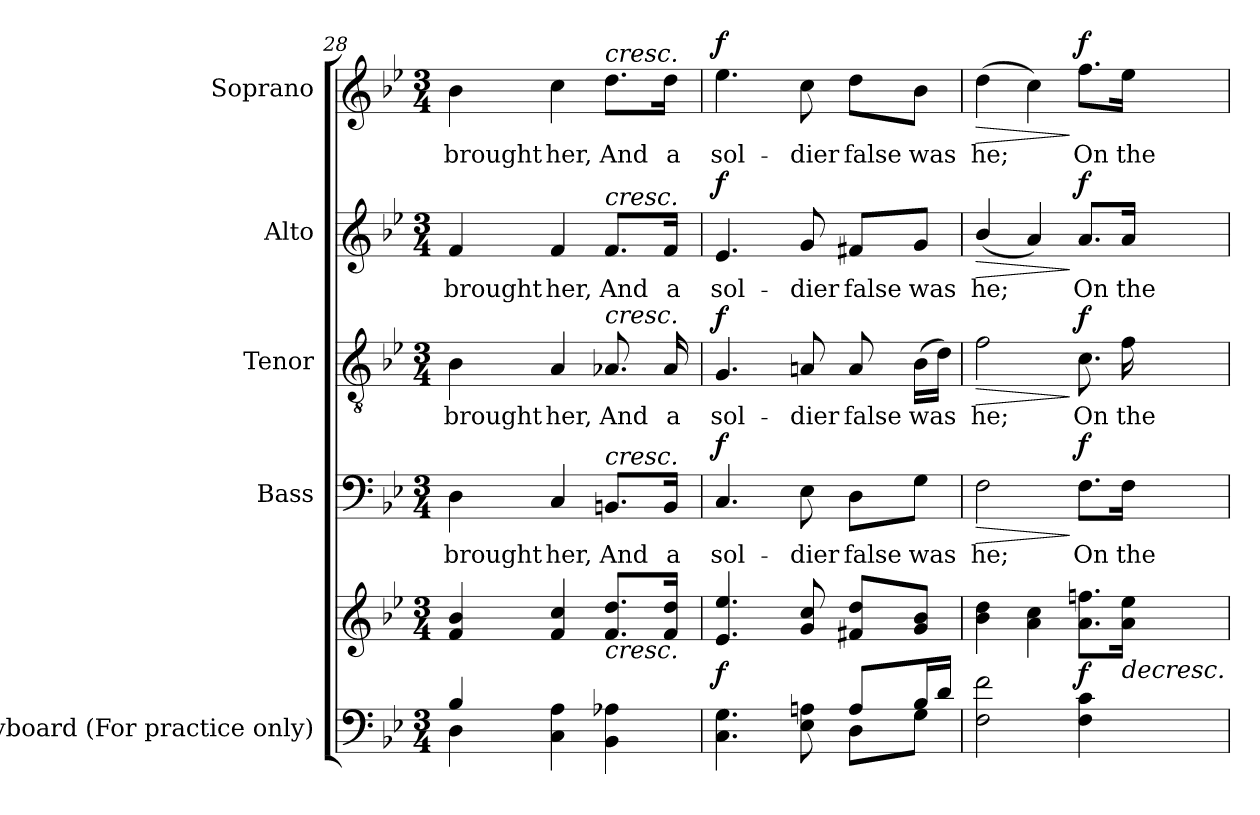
**kern	**kern	**dynam	**kern	**text	**dynam	**kern	**text	**dynam	**kern	**text	**dynam	**kern	**text	**dynam
*part5	*part5	*part5	*part4	*part4	*part4	*part3	*part3	*part3	*part2	*part2	*part2	*part1	*part1	*part1
*staff6	*staff5	*staff5/6	*staff4	*staff4	*staff4	*staff3	*staff3	*staff3	*staff2	*staff2	*staff2	*staff1	*staff1	*staff1
*I"Keyboard (For practice only)	*	*	*I"Bass	*	*	*I"Tenor	*	*	*I"Alto	*	*	*I"Soprano	*	*
*I'Kbd.	*	*	*I'B.	*	*	*I'T.	*	*	*I'A.	*	*	*I'S.	*	*
*clefF4	*clefG2	*	*clefF4	*	*	*clefGv2	*	*	*clefG2	*	*	*clefG2	*	*
*	*	*	*	*	*	*ITrd7c12	*	*	*	*	*	*	*	*
*k[b-e-]	*k[b-e-]	*	*k[b-e-]	*	*	*k[b-e-]	*	*	*k[b-e-]	*	*	*k[b-e-]	*	*
*B-:	*B-:	*	*B-:	*	*	*B-:	*	*	*B-:	*	*	*B-:	*	*
*M3/4	*M3/4	*	*M3/4	*	*	*M3/4	*	*	*M3/4	*	*	*M3/4	*	*
=28	=28	=28	=28	=28	=28	=28	=28	=28	=28	=28	=28	=28	=28	=28
*^	*	*	*	*	*	*	*	*	*	*	*	*	*	*
!	!	!	!	!	!LO:LY:b:color=#000000	!	!	!	!	!	!	!	!	!	!
!	!	!	!	!	!	!	!	!LO:LY:b:color=#000000	!	!	!	!	!	!	!
!	!	!	!	!	!	!	!	!	!	!	!LO:LY:b:color=#000000	!	!	!	!
!	!	!	!	!	!	!	!	!	!	!	!	!	!	!LO:LY:b:color=#000000	!
4B-i/	4Di\	4fi/ 4b-i	.	4Di\	brought	.	4BB-i\	brought	.	4fi/	brought	.	4b-i\	brought	.
!	!	!	!	!	!LO:LY:b:color=#000000	!	!	!	!	!	!	!	!	!	!
!	!	!	!	!	!	!	!	!LO:LY:b:color=#000000	!	!	!	!	!	!	!
!	!	!	!	!	!	!	!	!	!	!	!LO:LY:b:color=#000000	!	!	!	!
!	!	!	!	!	!	!	!	!	!	!	!	!	!	!LO:LY:b:color=#000000	!
4Ci\ 4Ai	2ryy	4fi/ 4cci	.	4Ci/	her,	.	4AAi/	her,	.	4fi/	her,	.	4cci\	her,	.
!	!	!	!	!	!LO:LY:b:color=#000000	!	!	!	!	!	!	!	!	!	!
!	!	!	!	!	!	!	!	!LO:LY:b:color=#000000	!	!	!	!	!	!	!
!	!	!	!	!	!	!	!	!	!	!	!LO:LY:b:color=#000000	!	!	!	!
!	!	!	!	!	!	!	!	!	!	!	!	!	!LO:TX:a:i:t=cresc.	!	!
!	!	!	!	!	!	!	!	!	!	!LO:TX:a:i:t=cresc.	!	!	!	!	!
!	!	!	!	!	!	!	!LO:TX:a:i:t=cresc.	!	!	!	!	!	!	!	!
!	!	!	!	!LO:TX:a:i:t=cresc.	!	!	!	!	!	!	!	!	!	!	!
!	!	!LO:TX:b:i:t=cresc.	!	!	!	!	!	!	!	!	!	!	!	!	!
!	!	!	!	!	!	!	!	!	!	!	!	!	!	!LO:LY:b:color=#000000	!
4BB-i\ 4A-Xi	.	8.fi/ 8.ddiL	.	8.BBni/L	And	.	8.AA-Xi/	And	.	8.fi/L	And	.	8.ddi\L	And	.
!	!	!	!	!	!LO:LY:b:color=#000000	!	!	!	!	!	!	!	!	!	!
!	!	!	!	!	!	!	!	!LO:LY:b:color=#000000	!	!	!	!	!	!	!
!	!	!	!	!	!	!	!	!	!	!	!LO:LY:b:color=#000000	!	!	!	!
!	!	!	!	!	!	!	!	!	!	!	!	!	!	!LO:LY:b:color=#000000	!
.	.	16fi/ 16ddiJk	.	16BBi/Jk	a	.	16AA-i/	a	.	16fi/Jk	a	.	16ddi\Jk	a	.
!!LO:PB:g=z
=29	=29	=29	=29	=29	=29	=29	=29	=29	=29	=29	=29	=29	=29	=29	=29
!	!	!	!	!	!LO:LY:b:color=#000000	!	!	!	!	!	!	!	!	!	!
!	!	!	!	!	!	!	!	!LO:LY:b:color=#000000	!	!	!	!	!	!	!
!	!	!	!	!	!	!	!	!	!	!	!LO:LY:b:color=#000000	!	!	!	!
!	!	!	!	!	!	!	!	!	!	!	!	!	!	!LO:LY:b:color=#000000	!
4ryy	4.Ci\ 4.Gi	4.e-i/ 4.ee-i	f	4.Ci/	sol-	f	4.GGi/	sol-	f	4.e-i/	sol-	f	4.ee-i\	sol-	f
4ryy	.	.	.	.	.	.	.	.	.	.	.	.	.	.	.
!	!	!	!	!	!LO:LY:b:color=#000000	!	!	!	!	!	!	!	!	!	!
!	!	!	!	!	!	!	!	!LO:LY:b:color=#000000	!	!	!	!	!	!	!
!	!	!	!	!	!	!	!	!	!	!	!LO:LY:b:color=#000000	!	!	!	!
!	!	!	!	!	!	!	!	!	!	!	!	!	!	!LO:LY:b:color=#000000	!
.	8E-i\ 8Ani	8gi/ 8cci	.	8E-i\	-dier	.	8AAni/	-dier	.	8gi/	-dier	.	8cci\	-dier	.
!	!	!	!	!	!LO:LY:b:color=#000000	!	!	!	!	!	!	!	!	!	!
!	!	!	!	!	!	!	!	!LO:LY:b:color=#000000	!	!	!	!	!	!	!
!	!	!	!	!	!	!	!	!	!	!	!LO:LY:b:color=#000000	!	!	!	!
!	!	!	!	!	!	!	!	!	!	!	!	!	!	!LO:LY:b:color=#000000	!
8Ai/L	8Di\L	8f#Xi/ 8ddiL	.	8Di\L	false	.	8AAi/	false	.	8f#Xi/L	false	.	8ddi\L	false	.
!	!	!	!	!	!LO:LY:b:color=#000000	!	!	!	!	!	!	!	!	!	!
!	!	!	!	!	!	!	!	!LO:LY:b:color=#000000	!	!	!	!	!	!	!
!	!	!	!	!	!	!	!	!	!	!	!LO:LY:b:color=#000000	!	!	!	!
!	!	!	!	!	!	!	!	!	!	!	!	!	!	!LO:LY:b:color=#000000	!
16B-i/L	8Gi\J	8gi/ 8b-iJ	.	8Gi\J	was	.	(16BB-i\LL	was	.	8gi/J	was	.	8b-i\J	was	.
16di/JJ	.	.	.	.	.	.	16Di\JJ)	.	.	.	.	.	.	.	.
*v	*v	*	*	*	*	*	*	*	*	*	*	*	*	*	*
=30	=30	=30	=30	=30	=30	=30	=30	=30	=30	=30	=30	=30	=30	=30
!	!	!	!	!LO:LY:b:color=#000000	!LO:HP:b	!	!	!	!	!	!	!	!	!
!	!	!	!	!	!	!	!LO:LY:b:color=#000000	!LO:HP:b	!	!	!	!	!	!
!	!	!	!	!	!	!	!	!	!	!LO:LY:b:color=#000000	!LO:HP:b	!	!	!
!	!	!	!	!	!	!	!	!	!	!	!	!	!LO:LY:b:color=#000000	!LO:HP:b
2Fi\ 2fi	4b-i\ 4ddi	.	2Fi\	he;	>	2Fi\	he;	>	(4b-i/	he;	>	(4ddi\	he;	>
.	4ai\ 4cci	.	.	.	.	.	.	.	4ai/)	.	.	4cci\)	.	.
!	!	!	!	!LO:LY:b:color=#000000	!	!	!	!	!	!	!	!	!	!
!	!	!	!	!	!	!	!LO:LY:b:color=#000000	!	!	!	!	!	!	!
!	!	!	!	!	!	!	!	!	!	!LO:LY:b:color=#000000	!	!	!	!
!	!	!	!	!	!	!	!	!	!	!	!	!	!LO:LY:b:color=#000000	!
4Fi\ 4ci	8.ai\ 8.ffniL	] f	8.Fi\L	On	] f	8.Ci\	On	] f	8.ai/L	On	] f	8.ffi\L	On	] f
!	!	!LO:HP:b	!	!	!	!	!	!	!	!	!	!	!	!
!	!	!	!	!LO:LY:b:color=#000000	!	!	!	!	!	!	!	!	!	!
!	!	!	!	!	!	!	!LO:LY:b:color=#000000	!	!	!	!	!	!	!
!	!	!	!	!	!	!	!	!	!	!LO:LY:b:color=#000000	!	!	!	!
!	!	!	!	!	!	!	!	!	!	!	!	!	!LO:LY:b:color=#000000	!
.	16ai\ 16ee-iJk	>	16Fi\Jk	the	.	16Fi\	the	.	16ai/Jk	the	.	16ee-i\Jk	the	.
=	=	=	=	=	=	=	=	=	=	=	=	=	=	=
*-	*-	*-	*-	*-	*-	*-	*-	*-	*-	*-	*-	*-	*-	*-
